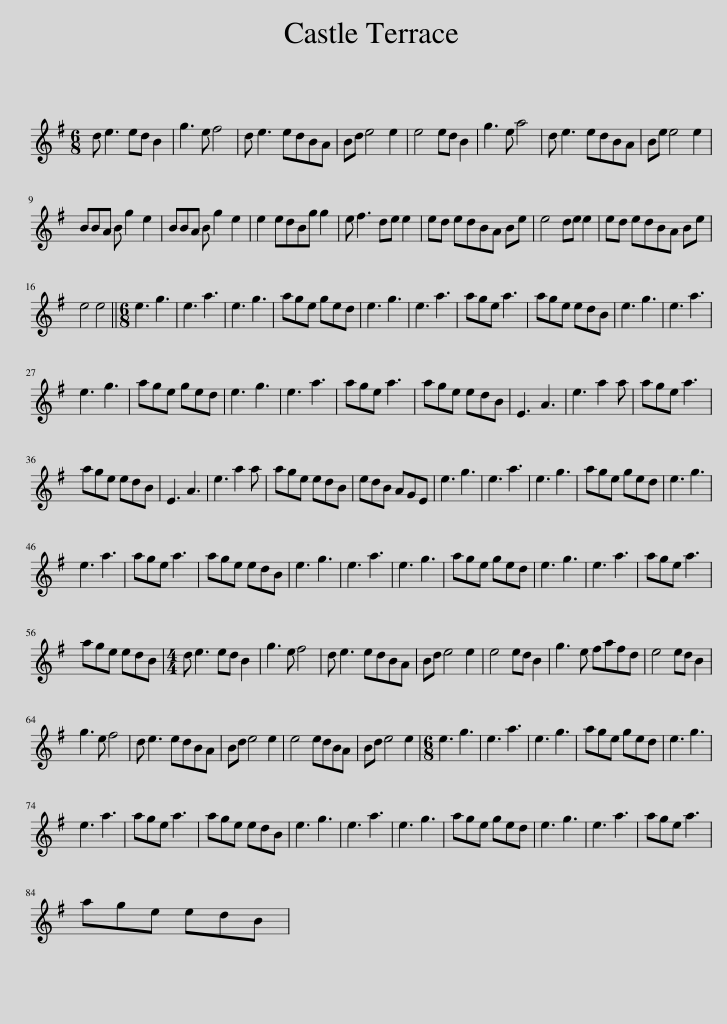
X:1
L:1/8
M:6/8
I:linebreak $
K:Emin
V:1 treble
V:1
 d e3 ed B2 | g3 e f4 | d e3 edBA | Bd e4 e2 | e4 ed B2 | %5
 g3 e a4 | d e3 edBA | Be e4 e2 |$ BBA B g2 e2 | BBA B g2 e2 | %10
 e2 edBg g2 | e f3 de e2 | ed edBA Be | e4 de e2 | ed edBA Be |$ %15
 e4 e4 ||[M:6/8] e3 g3 | e3 a3 | e3 g3 | age ged | %20
 e3 g3 | e3 a3 | age a3 | age edB | e3 g3 | %25
 e3 a3 |$ e3 g3 | age ged | e3 g3 | e3 a3 | %30
 age a3 | age edB | E3 A3 | e3 a2 a | age a3 |$ %35
 age edB | E3 A3 | e3 a2 a | age edB | edB AGE | %40
 e3 g3 | e3 a3 | e3 g3 | age ged | e3 g3 |$ %45
 e3 a3 | age a3 | age edB | e3 g3 | e3 a3 | %50
 e3 g3 | age ged | e3 g3 | e3 a3 | age a3 |$ %55
 age edB |[M:4/4] d e3 ed B2 | g3 e f4 | d e3 edBA | Bd e4 e2 | %60
 e4 ed B2 | g3 e fafd | e4 ed B2 |$ g3 e f4 | d e3 edBA | %65
 Bd e4 e2 | e4 edBA | Bd e4 e2 |[M:6/8] e3 g3 | e3 a3 | %70
 e3 g3 | age ged | e3 g3 |$ e3 a3 | age a3 | %75
 age edB | e3 g3 | e3 a3 | e3 g3 | age ged | %80
 e3 g3 | e3 a3 | age a3 |$ age edB | %84
